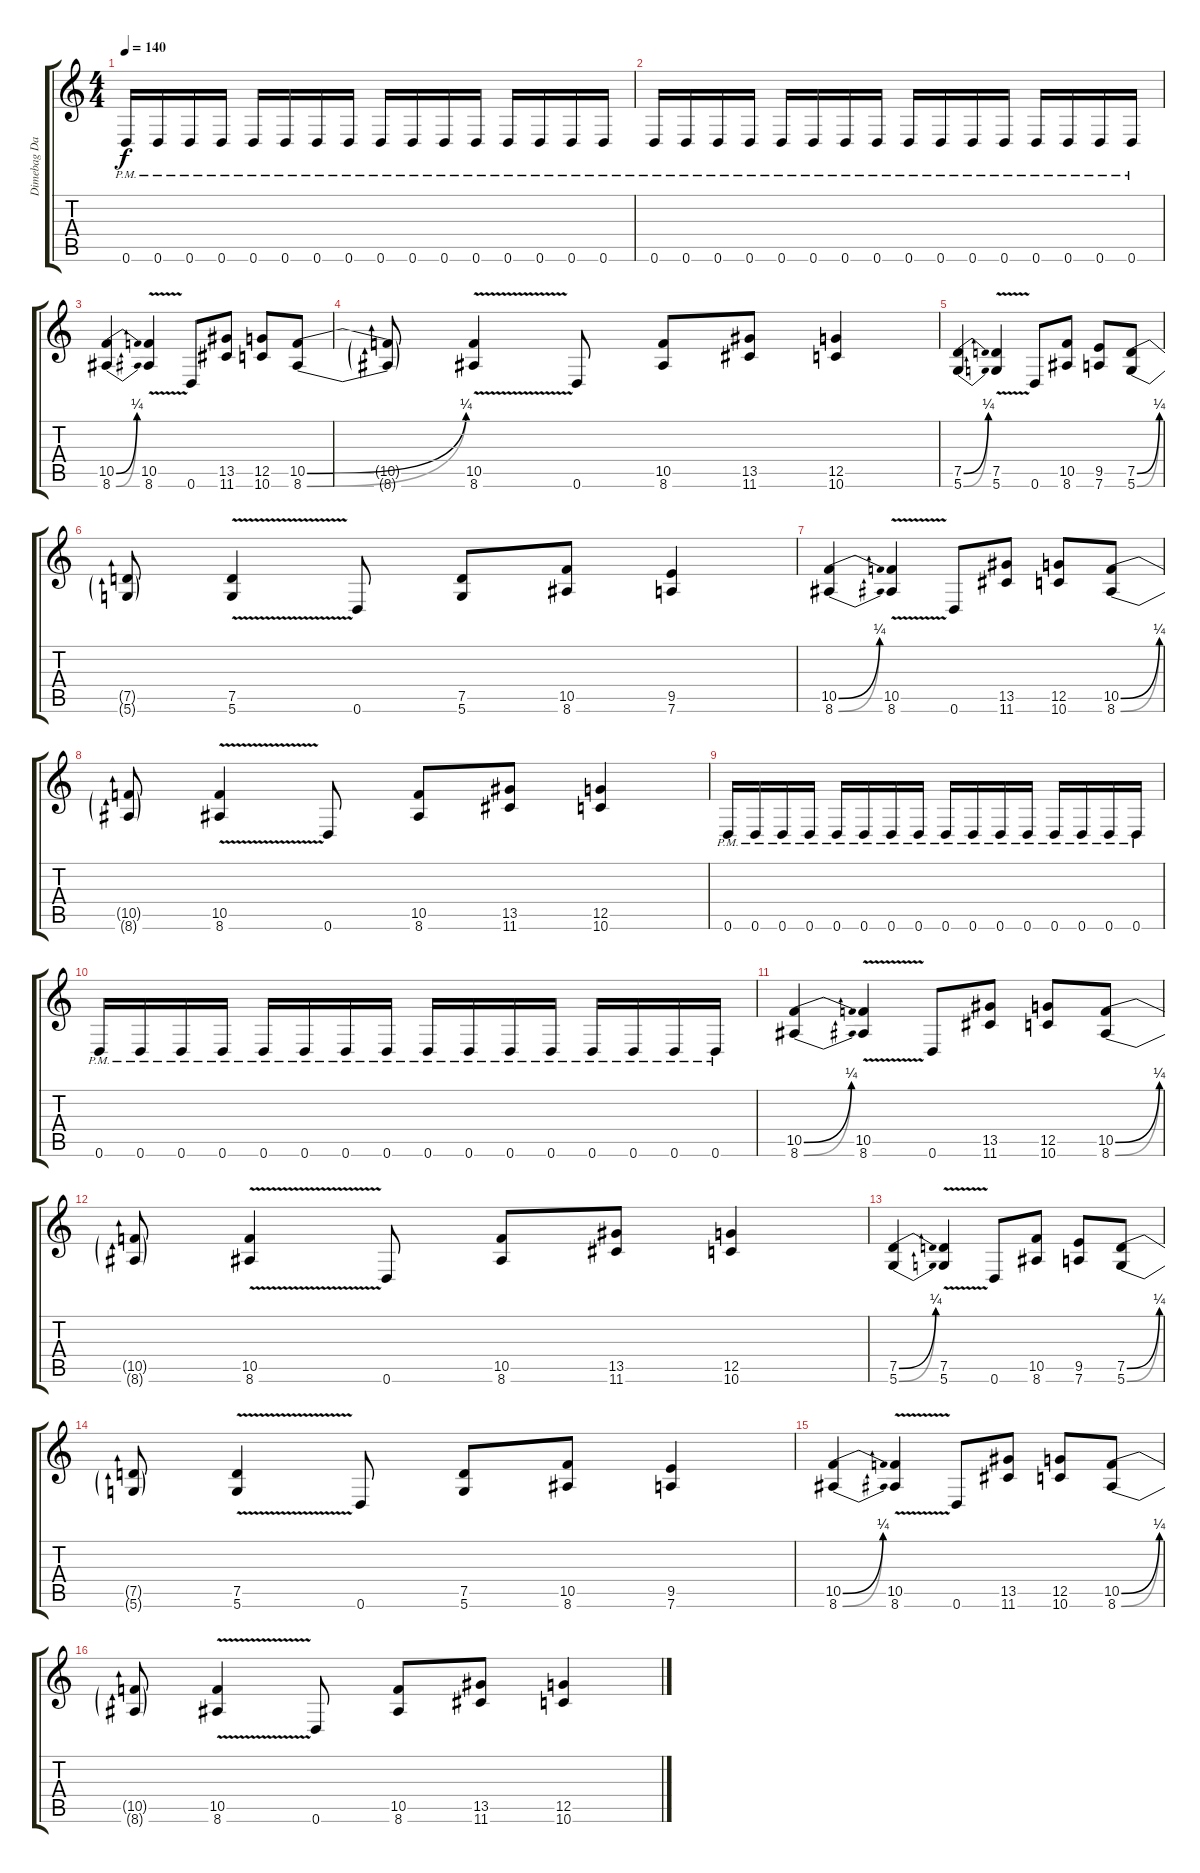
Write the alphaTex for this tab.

\track ("Dimebag Darrell" "Dimebag Da") {instrument overdrivenguitar}
\staff {score tabs}
\tuning (D4 A3 F3 C3 G2 D2) {hide}
\ts (4 4)
\tempo 140
\clef g2
\ks c
0.6{pm}.16{dy f} 0.6{pm}.16 0.6{pm}.16 0.6{pm}.16 0.6{pm}.16 0.6{pm}.16 0.6{pm}.16 0.6{pm}.16 0.6{pm}.16 0.6{pm}.16 0.6{pm}.16 0.6{pm}.16 0.6{pm}.16 0.6{pm}.16 0.6{pm}.16 0.6{pm}.16 |
0.6{pm}.16 0.6{pm}.16 0.6{pm}.16 0.6{pm}.16 0.6{pm}.16 0.6{pm}.16 0.6{pm}.16 0.6{pm}.16 0.6{pm}.16 0.6{pm}.16 0.6{pm}.16 0.6{pm}.16 0.6{pm}.16 0.6{pm}.16 0.6{pm}.16 0.6{pm}.16 |
(10.5{be (bend 0 0 60 1)} 8.6{be (bend 0 0 60 1)}).4 (10.5{v} 8.6{v}).4 0.6.8 (13.5 11.6).8 (12.5 10.6).8 (10.5{be (bend 0 0 60 1)} 8.6{be (bend 0 0 60 1)}).8 |
(10.5{t} 8.6{t}).8 (10.5{v} 8.6{v}).4 0.6.8 (10.5 8.6).8 (13.5 11.6).8 (12.5 10.6).4 |
(7.5{be (bend 0 0 60 1)} 5.6{be (bend 0 0 60 1)}).4 (7.5{v} 5.6{v}).4 0.6.8 (10.5 8.6).8 (9.5 7.6).8 (7.5{be (bend 0 0 60 1)} 5.6{be (bend 0 0 60 1)}).8 |
(7.5{t} 5.6{t}).8 (7.5{v} 5.6{v}).4 0.6.8 (7.5 5.6).8 (10.5 8.6).8 (9.5 7.6).4 |
(10.5{be (bend 0 0 60 1)} 8.6{be (bend 0 0 60 1)}).4 (10.5{v} 8.6{v}).4 0.6.8 (13.5 11.6).8 (12.5 10.6).8 (10.5{be (bend 0 0 60 1)} 8.6{be (bend 0 0 60 1)}).8 |
(10.5{t} 8.6{t}).8 (10.5{v} 8.6{v}).4 0.6.8 (10.5 8.6).8 (13.5 11.6).8 (12.5 10.6).4 |
0.6{pm}.16 0.6{pm}.16 0.6{pm}.16 0.6{pm}.16 0.6{pm}.16 0.6{pm}.16 0.6{pm}.16 0.6{pm}.16 0.6{pm}.16 0.6{pm}.16 0.6{pm}.16 0.6{pm}.16 0.6{pm}.16 0.6{pm}.16 0.6{pm}.16 0.6{pm}.16 |
0.6{pm}.16 0.6{pm}.16 0.6{pm}.16 0.6{pm}.16 0.6{pm}.16 0.6{pm}.16 0.6{pm}.16 0.6{pm}.16 0.6{pm}.16 0.6{pm}.16 0.6{pm}.16 0.6{pm}.16 0.6{pm}.16 0.6{pm}.16 0.6{pm}.16 0.6{pm}.16 |
(10.5{be (bend 0 0 60 1)} 8.6{be (bend 0 0 60 1)}).4 (10.5{v} 8.6{v}).4 0.6.8 (13.5 11.6).8 (12.5 10.6).8 (10.5{be (bend 0 0 60 1)} 8.6{be (bend 0 0 60 1)}).8 |
(10.5{t} 8.6{t}).8 (10.5{v} 8.6{v}).4 0.6.8 (10.5 8.6).8 (13.5 11.6).8 (12.5 10.6).4 |
(7.5{be (bend 0 0 60 1)} 5.6{be (bend 0 0 60 1)}).4 (7.5{v} 5.6{v}).4 0.6.8 (10.5 8.6).8 (9.5 7.6).8 (7.5{be (bend 0 0 60 1)} 5.6{be (bend 0 0 60 1)}).8 |
(7.5{t} 5.6{t}).8 (7.5{v} 5.6{v}).4 0.6.8 (7.5 5.6).8 (10.5 8.6).8 (9.5 7.6).4 |
(10.5{be (bend 0 0 60 1)} 8.6{be (bend 0 0 60 1)}).4 (10.5{v} 8.6{v}).4 0.6.8 (13.5 11.6).8 (12.5 10.6).8 (10.5{be (bend 0 0 60 1)} 8.6{be (bend 0 0 60 1)}).8 |
(10.5{t} 8.6{t}).8 (10.5{v} 8.6{v}).4 0.6.8 (10.5 8.6).8 (13.5 11.6).8 (12.5 10.6).4
